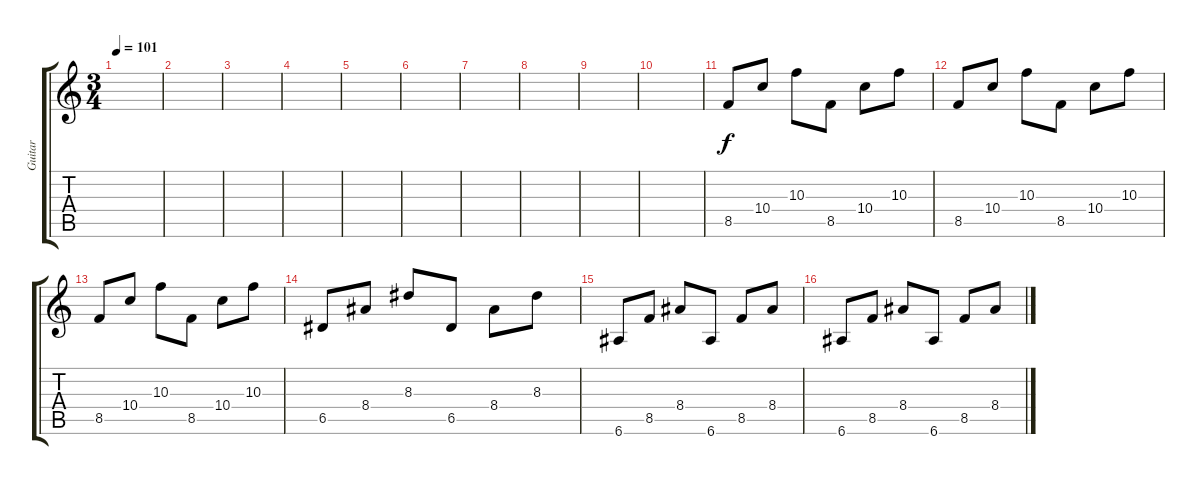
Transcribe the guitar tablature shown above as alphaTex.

\track ("Guitar" "Guitar") {instrument distortionguitar}
\staff {score tabs}
\tuning (E4 B3 G3 D3 A2 E2) {hide}
\ts (3 4)
\tempo 101
\clef g2
\ks c
|
|
|
|
|
|
|
|
|
|
8.5.8 10.4.8 10.3.8 8.5.8 10.4.8 10.3.8 |
8.5.8 10.4.8 10.3.8 8.5.8 10.4.8 10.3.8 |
8.5.8 10.4.8 10.3.8 8.5.8 10.4.8 10.3.8 |
6.5.8 8.4.8 8.3.8 6.5.8 8.4.8 8.3.8 |
6.6.8 8.5.8 8.4.8 6.6.8 8.5.8 8.4.8 |
6.6.8 8.5.8 8.4.8 6.6.8 8.5.8 8.4.8
